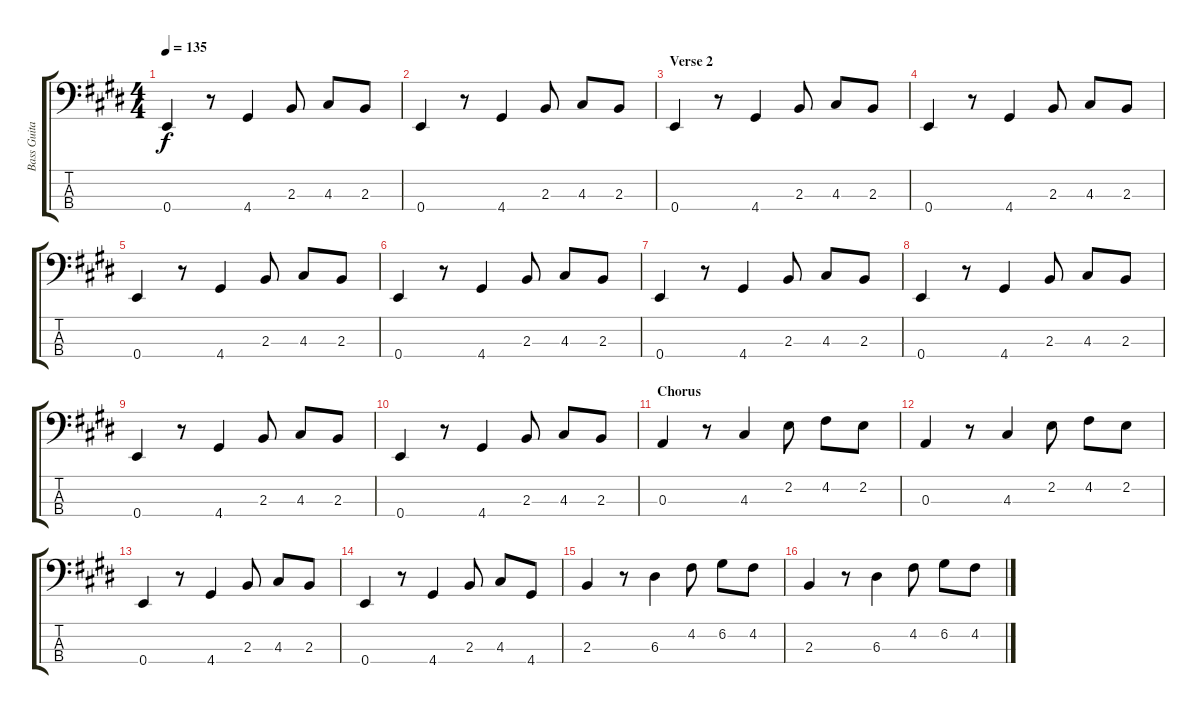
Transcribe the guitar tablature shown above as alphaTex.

\track ("Bass Guitar" "Bass Guita") {instrument slapbass2}
\staff {score tabs}
\tuning (G2 D2 A1 E1) {hide}
\ts (4 4)
\tempo 135
\clef f4
\ks e
0.4.4{dy f} r.8 4.4.4 2.3.8 4.3.8 2.3.8 |
0.4.4 r.8 4.4.4 2.3.8 4.3.8 2.3.8 |
\section ("" "Verse 2")
0.4.4 r.8 4.4.4 2.3.8 4.3.8 2.3.8 |
0.4.4 r.8 4.4.4 2.3.8 4.3.8 2.3.8 |
0.4.4 r.8 4.4.4 2.3.8 4.3.8 2.3.8 |
0.4.4 r.8 4.4.4 2.3.8 4.3.8 2.3.8 |
0.4.4 r.8 4.4.4 2.3.8 4.3.8 2.3.8 |
0.4.4 r.8 4.4.4 2.3.8 4.3.8 2.3.8 |
0.4.4 r.8 4.4.4 2.3.8 4.3.8 2.3.8 |
0.4.4 r.8 4.4.4 2.3.8 4.3.8 2.3.8 |
\section ("" "Chorus")
0.3.4 r.8 4.3.4 2.2.8 4.2.8 2.2.8 |
0.3.4 r.8 4.3.4 2.2.8 4.2.8 2.2.8 |
0.4.4 r.8 4.4.4 2.3.8 4.3.8 2.3.8 |
0.4.4 r.8 4.4.4 2.3.8 4.3.8 4.4.8 |
2.3.4 r.8 6.3.4 4.2.8 6.2.8 4.2.8 |
2.3.4 r.8 6.3.4 4.2.8 6.2.8 4.2.8
